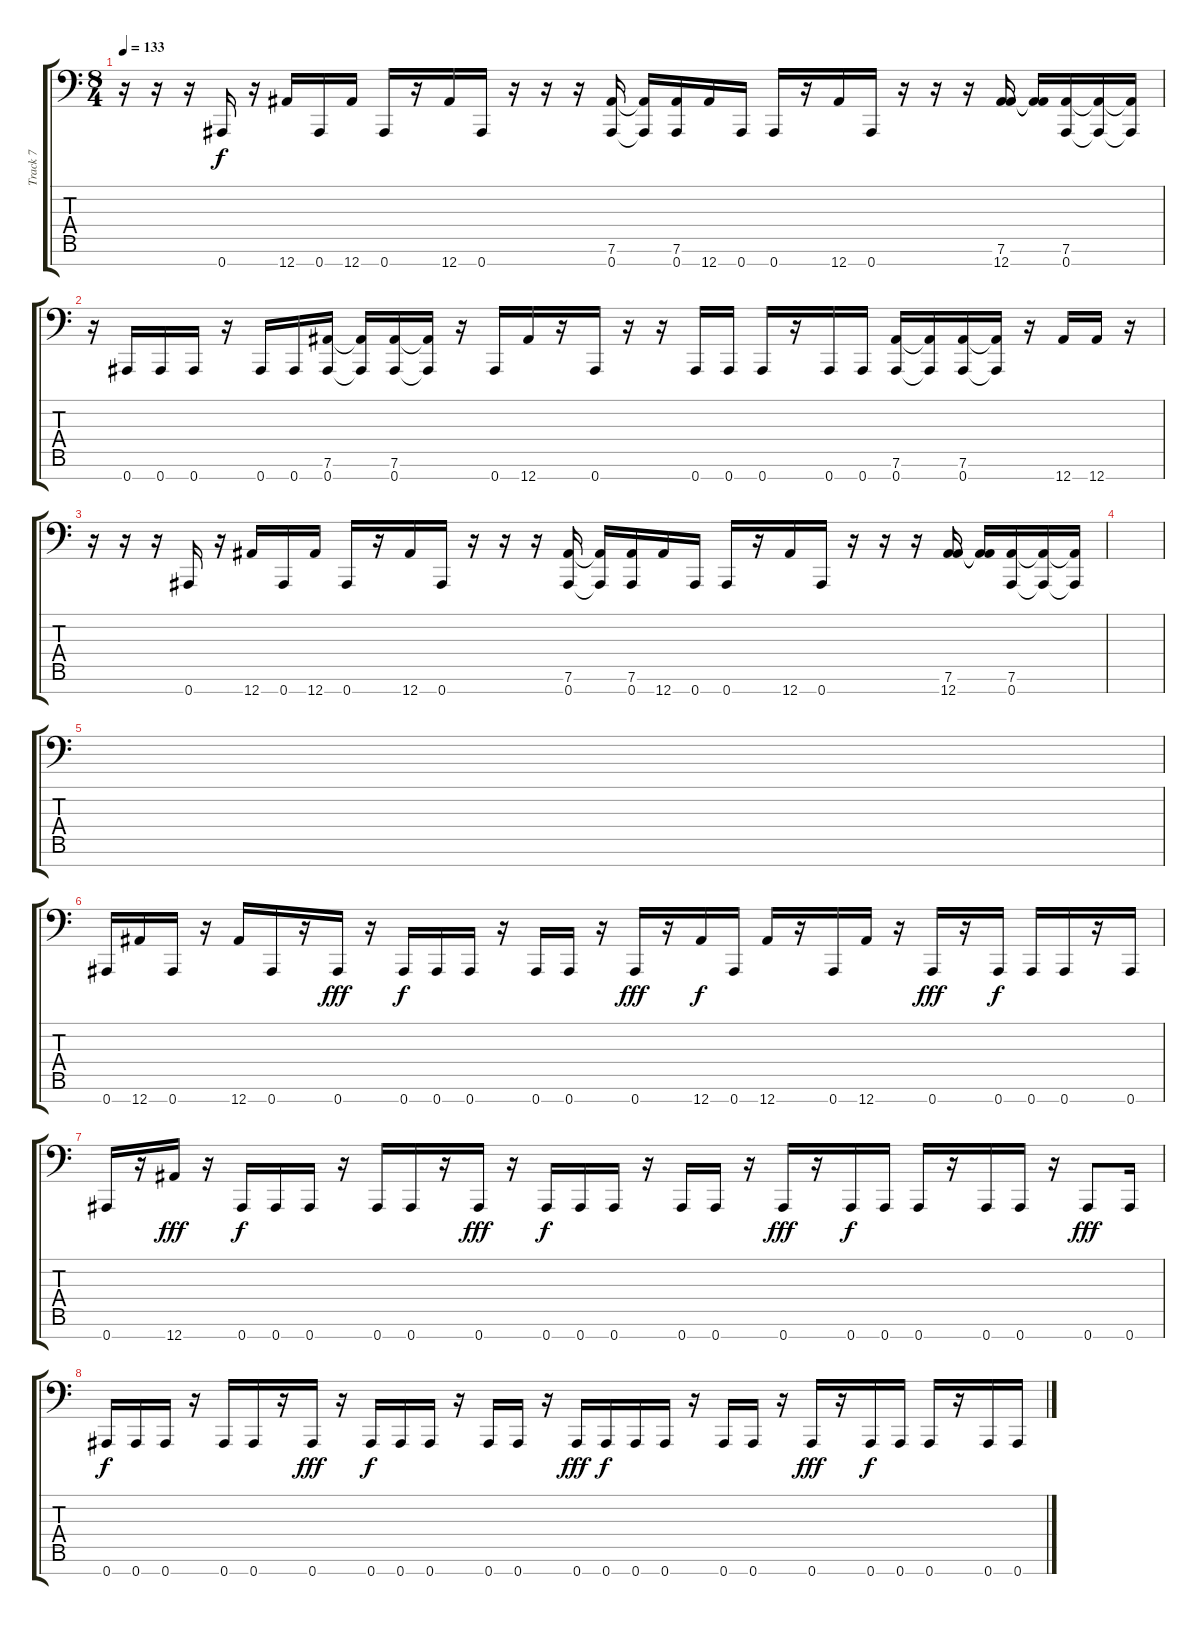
\track ("Track 7" "Track 7") {instrument electricbasspick}
\staff {score tabs}
\tuning (Eb4 Bb3 Ab2 Eb1 Ab1 Eb1 Bb0) {hide}
\ts (8 4)
\tempo 133
\clef f4
\ks c
r.16{dy f} r.16 r.16 0.7.16 r.16 12.7.16 0.7.16 12.7.16 0.7.16 r.16 12.7.16 0.7.16 r.16 r.16 r.16 (7.6 0.7).16 (7.6{t} 0.7{t}).16 (7.6 0.7).16 12.7.16 0.7.16 0.7.16 r.16 12.7.16 0.7.16 r.16 r.16 r.16 (7.6 12.7).16 (7.6{t} 12.7{t}).16 (7.6 0.7).16 (7.6{t} 0.7{t}).16 (7.6{t} 0.7{t}).16 |
r.16 0.7.16 0.7.16 0.7.16 r.16 0.7.16 0.7.16 (7.6 0.7).16 (7.6{t} 0.7{t}).16 (7.6 0.7).16 (7.6{t} 0.7{t}).16 r.16 0.7.16 12.7.16 r.16 0.7.16 r.16 r.16 0.7.16 0.7.16 0.7.16 r.16 0.7.16 0.7.16 (7.6 0.7).16 (7.6{t} 0.7{t}).16 (7.6 0.7).16 (7.6{t} 0.7{t}).16 r.16 12.7.16 12.7.16 r.16 |
r.16 r.16 r.16 0.7.16 r.16 12.7.16 0.7.16 12.7.16 0.7.16 r.16 12.7.16 0.7.16 r.16 r.16 r.16 (7.6 0.7).16 (7.6{t} 0.7{t}).16 (7.6 0.7).16 12.7.16 0.7.16 0.7.16 r.16 12.7.16 0.7.16 r.16 r.16 r.16 (7.6 12.7).16 (7.6{t} 12.7{t}).16 (7.6 0.7).16 (7.6{t} 0.7{t}).16 (7.6{t} 0.7{t}).16 |
|
|
0.7.16 12.7.16 0.7.16 r.16 12.7.16 0.7.16 r.16 0.7.16{dy fff} r.16 0.7.16{dy f} 0.7.16 0.7.16 r.16 0.7.16 0.7.16 r.16 0.7.16{dy fff} r.16 12.7.16{dy f} 0.7.16 12.7.16 r.16 0.7.16 12.7.16 r.16 0.7.16{dy fff} r.16 0.7.16{dy f} 0.7.16 0.7.16 r.16 0.7.16 |
0.7.16 r.16 12.7.16{dy fff} r.16 0.7.16{dy f} 0.7.16 0.7.16 r.16 0.7.16 0.7.16 r.16 0.7.16{dy fff} r.16 0.7.16{dy f} 0.7.16 0.7.16 r.16 0.7.16 0.7.16 r.16 0.7.16{dy fff} r.16 0.7.16{dy f} 0.7.16 0.7.16 r.16 0.7.16 0.7.16 r.16 0.7.8{dy fff} 0.7.16 |
0.7.16{dy f} 0.7.16 0.7.16 r.16 0.7.16 0.7.16 r.16 0.7.16{dy fff} r.16 0.7.16{dy f} 0.7.16 0.7.16 r.16 0.7.16 0.7.16 r.16 0.7.16{dy fff} 0.7.16{dy f} 0.7.16 0.7.16 r.16 0.7.16 0.7.16 r.16 0.7.16{dy fff} r.16 0.7.16{dy f} 0.7.16 0.7.16 r.16 0.7.16 0.7.16
